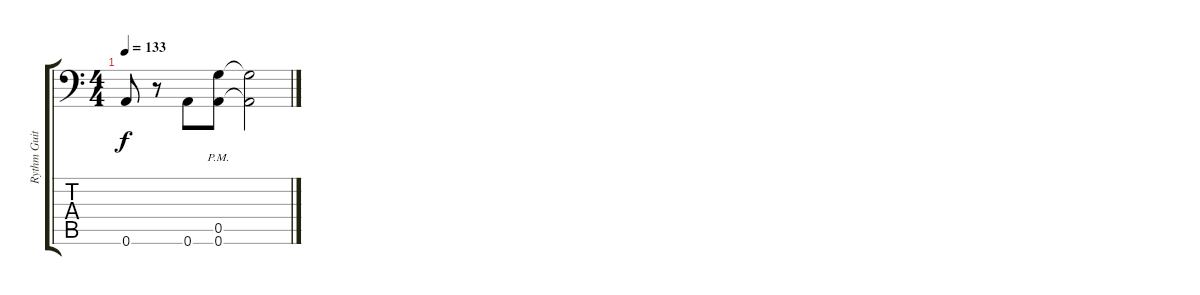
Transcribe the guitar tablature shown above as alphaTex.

\track ("Rythm Guitar #2" "Rythm Guit") {instrument distortionguitar}
\staff {score tabs}
\tuning (D4 A3 F3 C3 G2 A1) {hide}
\ts (4 4)
\tempo 133
\clef f4
\ks c
0.6.8{dy f} r.8 0.6.8 (0.5{pm} 0.6{pm}).8 (0.5{t} 0.6{t}).2
